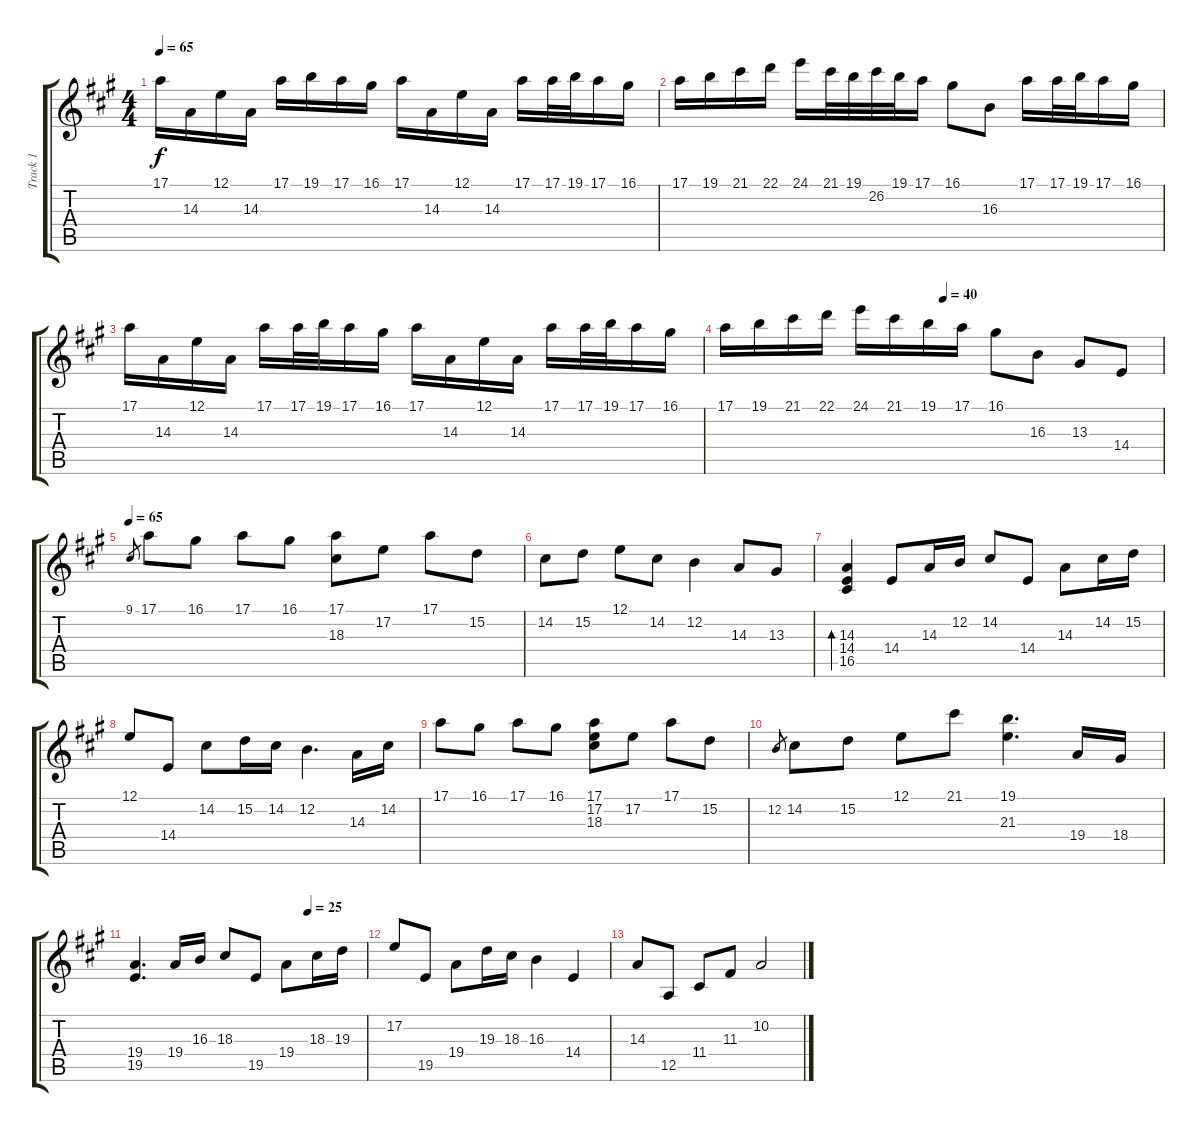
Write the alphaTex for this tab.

\track ("Track 1" "Track 1") {instrument acousticgrandpiano}
\staff {score tabs}
\tuning (E4 B3 G3 D3 A2 E2) {hide}
\ts (4 4)
\tempo 65
\clef g2
\ks a
17.1.16{dy f} 14.3.16 12.1.16 14.3.16 17.1.16 19.1.16 17.1.16 16.1.16 17.1.16 14.3.16 12.1.16 14.3.16 17.1.16 17.1.32 19.1.32 17.1.16 16.1.16 |
17.1.16 19.1.16 21.1.16 22.1.16 24.1.16 21.1.32 19.1.32 26.2.32 19.1.32 17.1.16 16.1.8 16.3.8 17.1.16 17.1.32 19.1.32 17.1.16 16.1.16 |
17.1.16 14.3.16 12.1.16 14.3.16 17.1.16 17.1.32 19.1.32 17.1.16 16.1.16 17.1.16 14.3.16 12.1.16 14.3.16 17.1.16 17.1.32 19.1.32 17.1.16 16.1.16 |
\tempo (40 0.5)
17.1.16 19.1.16 21.1.16 22.1.16 24.1.16 21.1.16 19.1.16 17.1.16 16.1.8 16.3.8 13.3.8 14.4.8 |
\tempo 65
9.1.8{gr} 17.1.8 16.1.8 17.1.8 16.1.8 (17.1 18.3).8 17.2.8 17.1.8 15.2.8 |
14.2.8 15.2.8 12.1.8 14.2.8 12.2.4 14.3.8 13.3.8 |
(14.3 14.4 16.5).4{bd 60} 14.4.8 14.3.16 12.2.16 14.2.8 14.4.8 14.3.8 14.2.16 15.2.16 |
12.1.8 14.4.8 14.2.8 15.2.16 14.2.16 12.2.4{d} 14.3.16 14.2.16 |
17.1.8 16.1.8 17.1.8 16.1.8 (17.1 17.2 18.3).8 17.2.8 17.1.8 15.2.8 |
12.2.8{gr} 14.2.8 15.2.8 12.1.8 21.1.8 (19.1 21.3).4{d} 19.4.16 18.4.16 |
\tempo (25 0.75)
(19.4 19.5).4{d} 19.4.16 16.3.16 18.3.8 19.5.8 19.4.8 18.3.16 19.3.16 |
17.2.8 19.5.8 19.4.8 19.3.16 18.3.16 16.3.4 14.4.4 |
14.3.8 12.5.8 11.4.8 11.3.8 10.2.2
